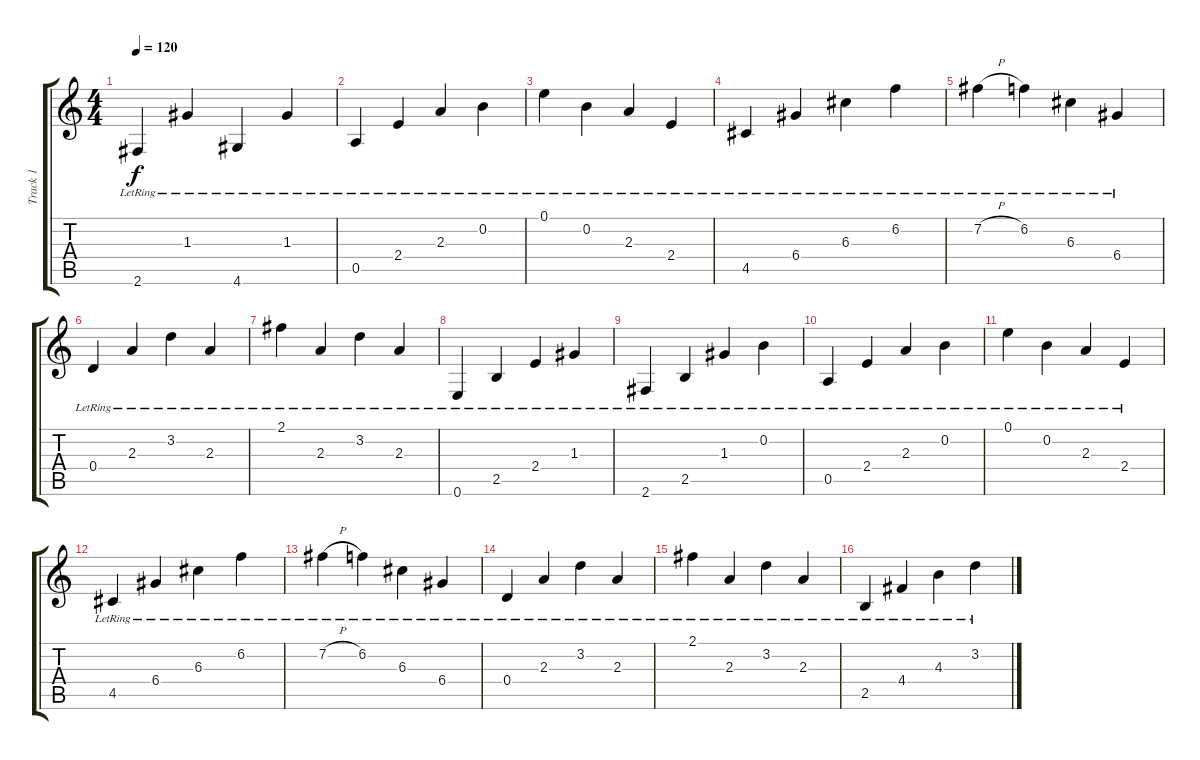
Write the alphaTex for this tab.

\track ("Track 1" "Track 1") {instrument acousticguitarsteel}
\staff {score tabs}
\tuning (E4 B3 G3 D3 A2 E2) {hide}
\ts (4 4)
\tempo 120
\clef g2
\ks c
2.6{lr}.4{dy f} 1.3{lr}.4 4.6{lr}.4 1.3{lr}.4 |
0.5{lr}.4 2.4{lr}.4 2.3{lr}.4 0.2{lr}.4 |
0.1{lr}.4 0.2{lr}.4 2.3{lr}.4 2.4{lr}.4 |
4.5{lr}.4 6.4{lr}.4 6.3{lr}.4 6.2{lr}.4 |
7.2{h lr}.4 6.2{lr}.4 6.3{lr}.4 6.4{lr}.4 |
0.4{lr}.4 2.3{lr}.4 3.2{lr}.4 2.3{lr}.4 |
2.1{lr}.4 2.3{lr}.4 3.2{lr}.4 2.3{lr}.4 |
0.6{lr}.4 2.5{lr}.4 2.4{lr}.4 1.3{lr}.4 |
2.6{lr}.4 2.5{lr}.4 1.3{lr}.4 0.2{lr}.4 |
0.5{lr}.4 2.4{lr}.4 2.3{lr}.4 0.2{lr}.4 |
0.1{lr}.4 0.2{lr}.4 2.3{lr}.4 2.4{lr}.4 |
4.5{lr}.4 6.4{lr}.4 6.3{lr}.4 6.2{lr}.4 |
7.2{h lr}.4 6.2{lr}.4 6.3{lr}.4 6.4{lr}.4 |
0.4{lr}.4 2.3{lr}.4 3.2{lr}.4 2.3{lr}.4 |
2.1{lr}.4 2.3{lr}.4 3.2{lr}.4 2.3{lr}.4 |
2.5{lr}.4 4.4{lr}.4 4.3{lr}.4 3.2{lr}.4
